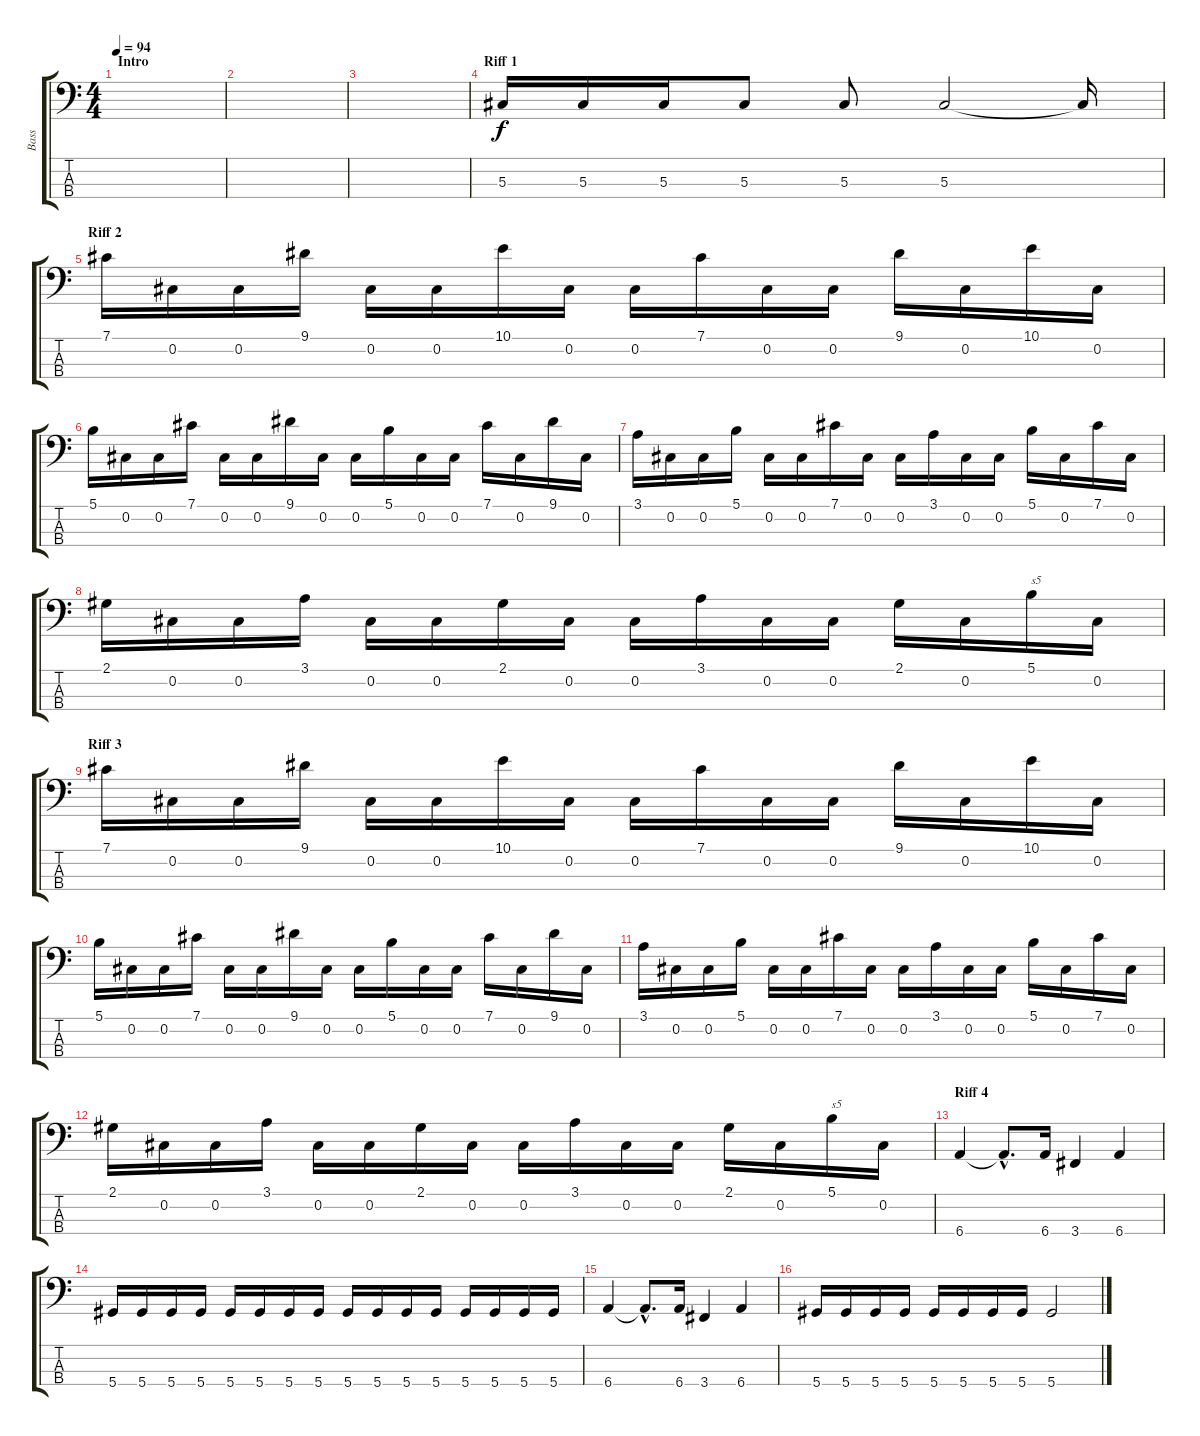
\track ("Bass" "Bass") {instrument electricbassfinger}
\staff {score tabs}
\tuning (Gb2 Db2 Ab1 Eb1) {hide}
\ts (4 4)
\section ("" "Intro")
\tempo 94
\clef f4
\ks c
|
|
|
\section ("" "Riff 1")
5.3.16 5.3.16 5.3.16 5.3.8 5.3.8 5.3.2 5.3{t}.16 |
\section ("" "Riff 2")
7.1.16 0.2.16 0.2.16 9.1.16 0.2.16 0.2.16 10.1.16 0.2.16 0.2.16 7.1.16 0.2.16 0.2.16 9.1.16 0.2.16 10.1.16 0.2.16 |
5.1.16 0.2.16 0.2.16 7.1.16 0.2.16 0.2.16 9.1.16 0.2.16 0.2.16 5.1.16 0.2.16 0.2.16 7.1.16 0.2.16 9.1.16 0.2.16 |
3.1.16 0.2.16 0.2.16 5.1.16 0.2.16 0.2.16 7.1.16 0.2.16 0.2.16 3.1.16 0.2.16 0.2.16 5.1.16 0.2.16 7.1.16 0.2.16 |
2.1.16 0.2.16 0.2.16 3.1.16 0.2.16 0.2.16 2.1.16 0.2.16 0.2.16 3.1.16 0.2.16 0.2.16 2.1.16 0.2.16 5.1.16{txt "s5"} 0.2.16 |
\section ("" "Riff 3")
7.1.16 0.2.16 0.2.16 9.1.16 0.2.16 0.2.16 10.1.16 0.2.16 0.2.16 7.1.16 0.2.16 0.2.16 9.1.16 0.2.16 10.1.16 0.2.16 |
5.1.16 0.2.16 0.2.16 7.1.16 0.2.16 0.2.16 9.1.16 0.2.16 0.2.16 5.1.16 0.2.16 0.2.16 7.1.16 0.2.16 9.1.16 0.2.16 |
3.1.16 0.2.16 0.2.16 5.1.16 0.2.16 0.2.16 7.1.16 0.2.16 0.2.16 3.1.16 0.2.16 0.2.16 5.1.16 0.2.16 7.1.16 0.2.16 |
2.1.16 0.2.16 0.2.16 3.1.16 0.2.16 0.2.16 2.1.16 0.2.16 0.2.16 3.1.16 0.2.16 0.2.16 2.1.16 0.2.16 5.1.16{txt "s5"} 0.2.16 |
\section ("" "Riff 4")
6.4.4 6.4{hac t}.8{d} 6.4.16 3.4.4 6.4.4 |
5.4.16 5.4.16 5.4.16 5.4.16 5.4.16 5.4.16 5.4.16 5.4.16 5.4.16 5.4.16 5.4.16 5.4.16 5.4.16 5.4.16 5.4.16 5.4.16 |
6.4.4 6.4{hac t}.8{d} 6.4.16 3.4.4 6.4.4 |
5.4.16 5.4.16 5.4.16 5.4.16 5.4.16 5.4.16 5.4.16 5.4.16 5.4.2
